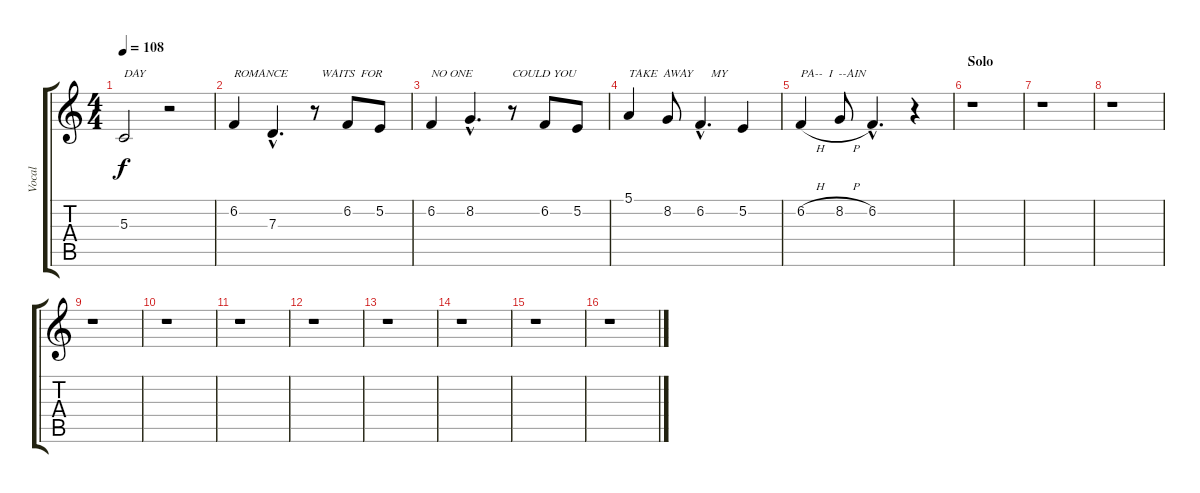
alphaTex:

\track ("Vocal" "Vocal") {instrument cello}
\staff {score tabs}
\tuning (E4 B3 G3 D3 A2 E2) {hide}
\ts (4 4)
\tempo 108
\clef g2
\ks c
5.3.2{txt "DAY" dy f} r.2 |
6.2.4{txt "ROMANCE"} 7.3{hac}.4{d} r.8{txt "  WAITS  FOR"} 6.2.8 5.2.8 |
6.2.4{txt "NO ONE"} 8.2{hac}.4{d} r.8{txt "COULD YOU"} 6.2.8 5.2.8 |
5.1.4{txt "TAKE  AWAY      MY "} 8.2.8 6.2{hac}.4{d} 5.2.4 |
6.2{h}.4{txt "PA--  I  --AIN"} 8.2{h}.8 6.2{hac}.4{d} r.4 |
\section ("" "Solo")
r.1 |
r.1 |
r.1 |
r.1 |
r.1 |
r.1 |
r.1 |
r.1 |
r.1 |
r.1 |
r.1
